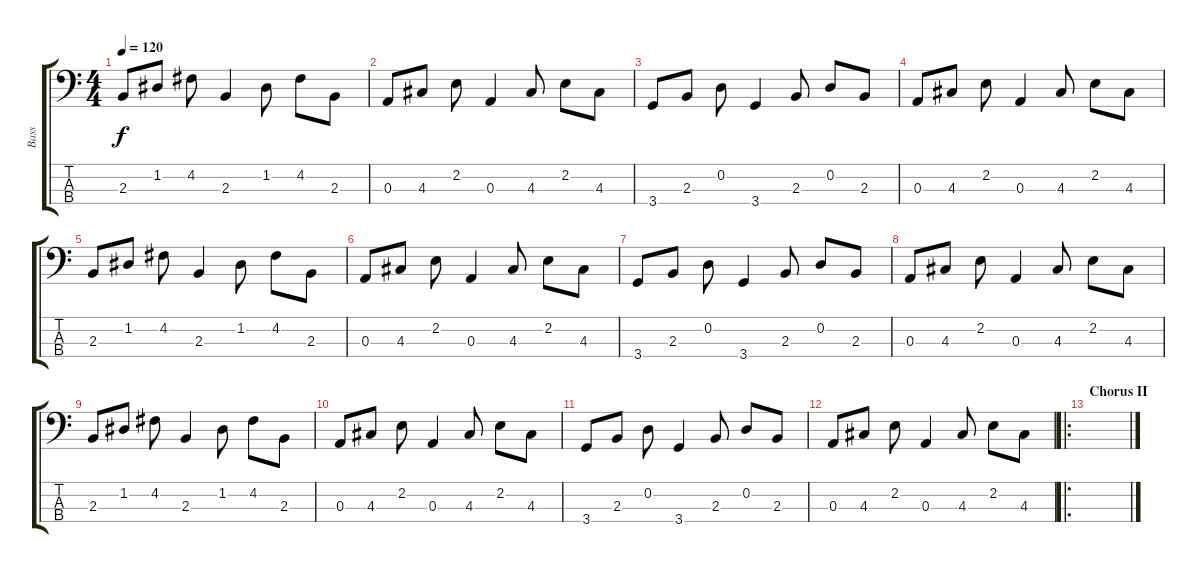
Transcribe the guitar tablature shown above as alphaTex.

\track ("Bass" "Bass") {instrument electricbassfinger}
\staff {score tabs}
\tuning (G2 D2 A1 E1) {hide}
\ts (4 4)
\tempo 120
\clef f4
\ks c
2.3.8{dy f} 1.2.8 4.2.8 2.3.4 1.2.8 4.2.8 2.3.8 |
0.3.8 4.3.8 2.2.8 0.3.4 4.3.8 2.2.8 4.3.8 |
3.4.8 2.3.8 0.2.8 3.4.4 2.3.8 0.2.8 2.3.8 |
0.3.8 4.3.8 2.2.8 0.3.4 4.3.8 2.2.8 4.3.8 |
2.3.8 1.2.8 4.2.8 2.3.4 1.2.8 4.2.8 2.3.8 |
0.3.8 4.3.8 2.2.8 0.3.4 4.3.8 2.2.8 4.3.8 |
3.4.8 2.3.8 0.2.8 3.4.4 2.3.8 0.2.8 2.3.8 |
0.3.8 4.3.8 2.2.8 0.3.4 4.3.8 2.2.8 4.3.8 |
2.3.8 1.2.8 4.2.8 2.3.4 1.2.8 4.2.8 2.3.8 |
0.3.8 4.3.8 2.2.8 0.3.4 4.3.8 2.2.8 4.3.8 |
3.4.8 2.3.8 0.2.8 3.4.4 2.3.8 0.2.8 2.3.8 |
0.3.8 4.3.8 2.2.8 0.3.4 4.3.8 2.2.8 4.3.8 |
\ro
\section ("" "Chorus II")
